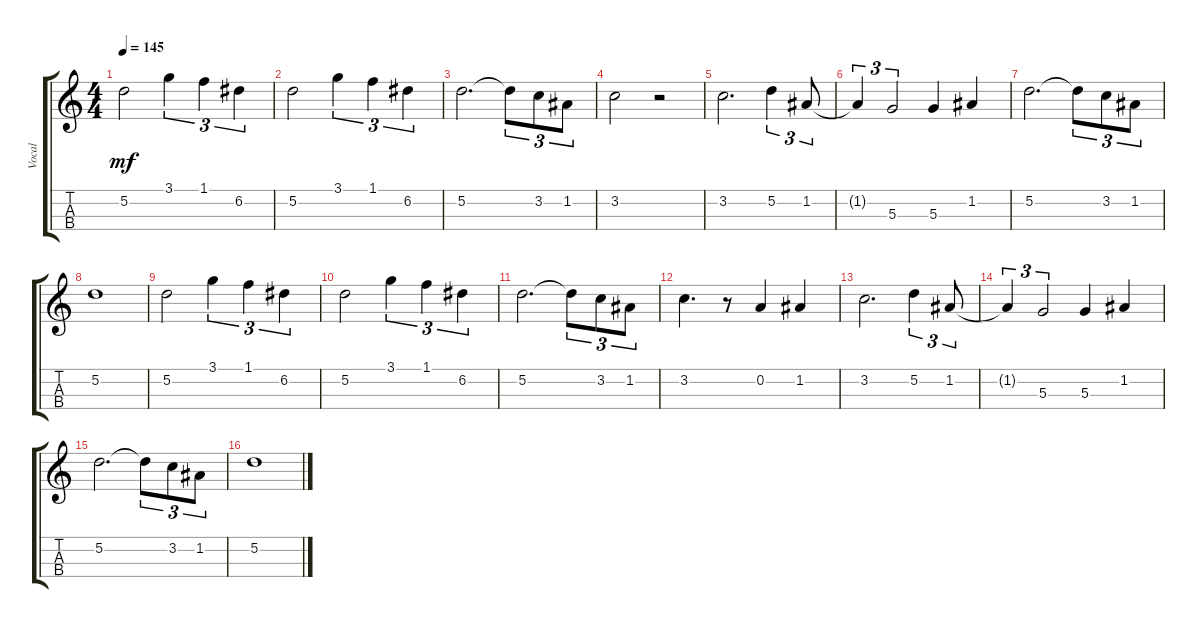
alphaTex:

\track ("Vocal" "Vocal") {instrument violin}
\staff {score tabs}
\tuning (E5 A4 D4 G3) {hide}
\ts (4 4)
\tempo 145
\clef g2
\ks c
5.2.2{dy mf} 3.1.4{tu (3 2)} 1.1.4{tu (3 2)} 6.2.4{tu (3 2)} |
5.2.2 3.1.4{tu (3 2)} 1.1.4{tu (3 2)} 6.2.4{tu (3 2)} |
5.2.2{d} 5.2{t}.8{tu (3 2)} 3.2.8{tu (3 2)} 1.2.8{tu (3 2)} |
3.2.2 r.2 |
3.2.2{d} 5.2.4{tu (3 2)} 1.2.8{tu (3 2)} |
1.2{t}.4{tu (3 2)} 5.3.2{tu (3 2)} 5.3.4 1.2.4 |
5.2.2{d} 5.2{t}.8{tu (3 2)} 3.2.8{tu (3 2)} 1.2.8{tu (3 2)} |
5.2.1 |
5.2.2 3.1.4{tu (3 2)} 1.1.4{tu (3 2)} 6.2.4{tu (3 2)} |
5.2.2 3.1.4{tu (3 2)} 1.1.4{tu (3 2)} 6.2.4{tu (3 2)} |
5.2.2{d} 5.2{t}.8{tu (3 2)} 3.2.8{tu (3 2)} 1.2.8{tu (3 2)} |
3.2.4{d} r.8 0.2.4 1.2.4 |
3.2.2{d} 5.2.4{tu (3 2)} 1.2.8{tu (3 2)} |
1.2{t}.4{tu (3 2)} 5.3.2{tu (3 2)} 5.3.4 1.2.4 |
5.2.2{d} 5.2{t}.8{tu (3 2)} 3.2.8{tu (3 2)} 1.2.8{tu (3 2)} |
5.2.1
